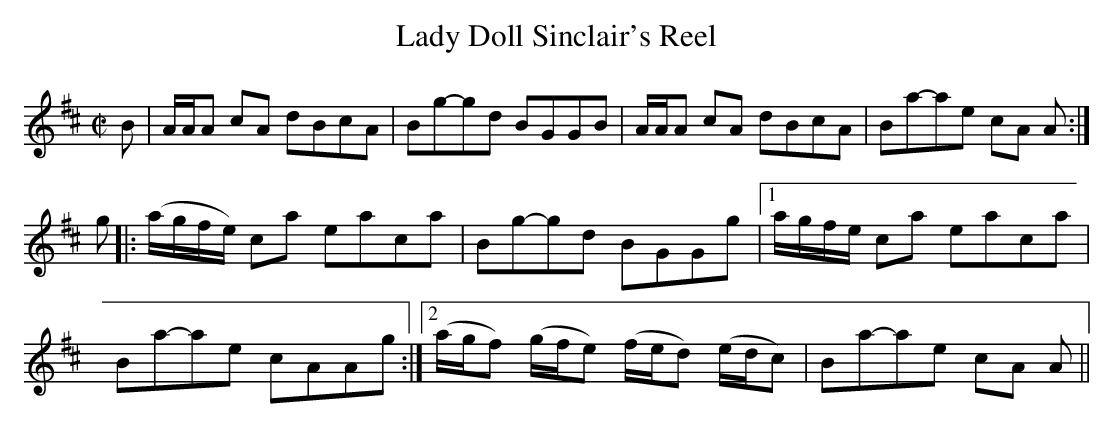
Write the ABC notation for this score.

X:1
T:Lady Doll Sinclair's Reel
M:C|
L:1/8
K:Amix
B|A/A/A cA dBcA|Bg-gd BGGB|A/A/A cA dBcA|Ba-ae cA A:|
g|:(a/g/f/e/) ca eaca|Bg-gd BGGg|1 a/g/f/e/ ca eaca|Ba-ae cAAg:|2 (a/g/f) (g/f/e) (f/e/d) (e/d/c)|Ba-ae cA A||
